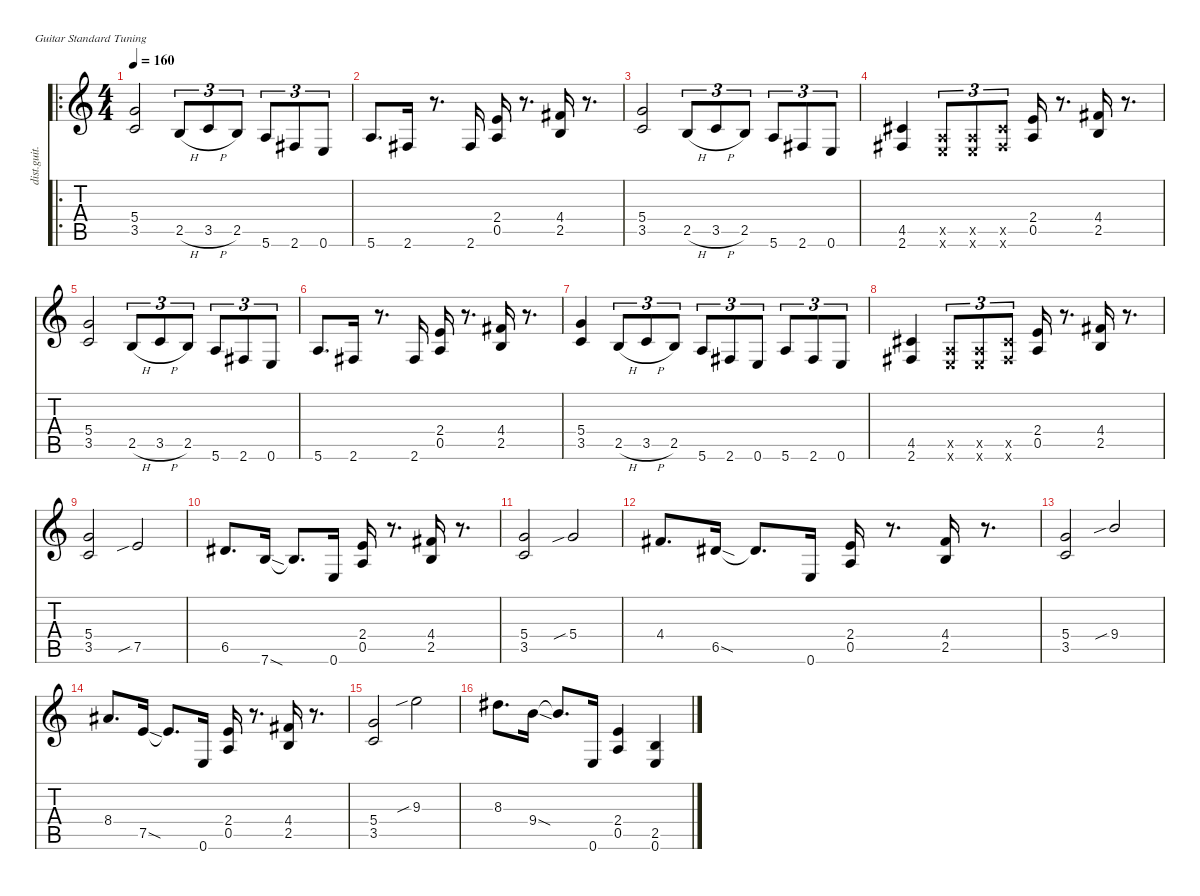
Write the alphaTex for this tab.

\defaultSystemsLayout 4
\hideDynamics
\bracketExtendMode nobrackets
\otherSystemsTrackNameOrientation horizontal
\track ("Dave Mustaine" "dist.guit.") {instrument distortionguitar}
\staff {score tabs}
\tuning (E4 B3 G3 D3 A2 E2)
\ro
\ts (4 4)
\tempo 160
\clef g2
\ks c
(5.4 3.5).2{dy f beam Up} 2.5{h}.8{tu (3 2) beam Up} 3.5{h}.8{tu (3 2) beam Up} 2.5.8{tu (3 2) beam Up} 5.6.8{tu (3 2) beam Up} 2.6{acc #}.8{tu (3 2) beam Up} 0.6.8{tu (3 2) beam Up} |
5.6.8{d beam Up} 2.6{acc #}.16{beam Up} r.8{d beam Up} 2.6{acc #}.16{beam Up} (2.4 0.5).16{beam Up} r.8{d beam Up} (4.4{acc #} 2.5).16{beam Up} r.8{d beam Up} |
(5.4 3.5).2{beam Up} 2.5{h}.8{tu (3 2) beam Up} 3.5{h}.8{tu (3 2) beam Up} 2.5.8{tu (3 2) beam Up} 5.6.8{tu (3 2) beam Up} 2.6{acc #}.8{tu (3 2) beam Up} 0.6.8{tu (3 2) beam Up} |
(4.5{acc #} 2.6{acc #}).4{beam Up} (0.5{x} 0.6{x}).8{tu (3 2) beam Up} (0.5{x} 0.6{x}).8{tu (3 2) beam Up} (4.5{x acc #} 2.6{x acc #}).8{tu (3 2) beam Up} (2.4 0.5).16{beam Up} r.8{d beam Up} (4.4{acc #} 2.5).16{beam Up} r.8{d beam Up} |
(5.4 3.5).2{beam Up} 2.5{h}.8{tu (3 2) beam Up} 3.5{h}.8{tu (3 2) beam Up} 2.5.8{tu (3 2) beam Up} 5.6.8{tu (3 2) beam Up} 2.6{acc #}.8{tu (3 2) beam Up} 0.6.8{tu (3 2) beam Up} |
5.6.8{d beam Up} 2.6{acc #}.16{beam Up} r.8{d beam Up} 2.6{acc #}.16{beam Up} (2.4 0.5).16{beam Up} r.8{d beam Up} (4.4{acc #} 2.5).16{beam Up} r.8{d beam Up} |
(5.4 3.5).4{beam Up} 2.5{h}.8{tu (3 2) beam Up} 3.5{h}.8{tu (3 2) beam Up} 2.5.8{tu (3 2) beam Up} 5.6.8{tu (3 2) beam Up} 2.6{acc #}.8{tu (3 2) beam Up} 0.6.8{tu (3 2) beam Up} 5.6.8{tu (3 2) beam Up} 2.6{acc #}.8{tu (3 2) beam Up} 0.6.8{tu (3 2) beam Up} |
(4.5{acc #} 2.6{acc #}).4{beam Up} (0.5{x} 0.6{x}).8{tu (3 2) beam Up} (0.5{x} 0.6{x}).8{tu (3 2) beam Up} (4.5{x acc #} 2.6{x acc #}).8{tu (3 2) beam Up} (2.4 0.5).16{beam Up} r.8{d beam Up} (4.4{acc #} 2.5).16{beam Up} r.8{d beam Up} |
(5.4 3.5).2{beam Up} 7.5{sib}.2{beam Up} |
6.5{acc #}.8{d beam Up} 7.6{sod}.16{beam Up} 7.6{t}.8{d beam Up} 0.6.16{beam Up} (2.4 0.5).16{beam Up} r.8{d beam Up} (4.4{acc #} 2.5).16{beam Up} r.8{d beam Up} |
(5.4 3.5).2{beam Up} 5.4{sib}.2{beam Up} |
4.4{acc #}.8{d beam Up} 6.5{sod acc #}.16{beam Up} 6.5{t acc #}.8{d beam Up} 0.6.16{beam Up} (2.4 0.5).16{beam Up} r.8{d beam Up} (4.4{acc #} 2.5).16{beam Up} r.8{d beam Up} |
(5.4 3.5).2{beam Up} 9.4{sib}.2{beam Up} |
8.4{acc #}.8{d beam Up} 7.5{sod}.16{beam Up} 7.5{t}.8{d beam Up} 0.6.16{beam Up} (2.4 0.5).16{beam Up} r.8{d beam Up} (4.4{acc #} 2.5).16{beam Up} r.8{d beam Up} |
(5.4 3.5).2{beam Up} 9.3{sib}.2{beam Down} |
8.3{acc #}.8{d beam Down} 9.4{sod}.16{beam Down} 9.4{t}.8{d beam Up} 0.6.16{beam Up} (2.4 0.5).4{beam Up} (2.5 0.6).4{beam Up}
